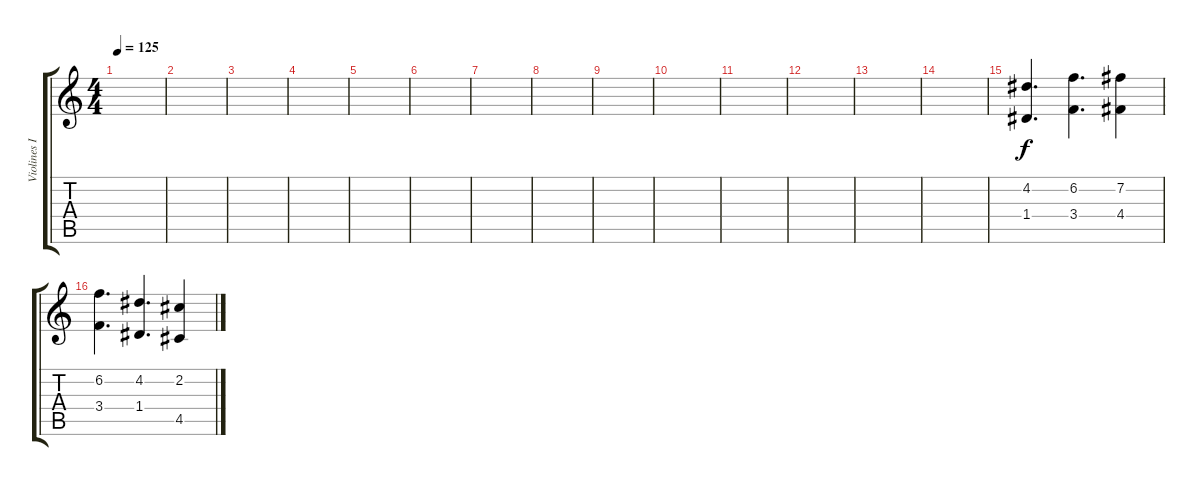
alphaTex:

\track ("Violines Imprescindibles" "Violines I") {instrument stringensemble1}
\staff {score tabs}
\tuning (E5 B4 G4 D4 A3 E3) {hide}
\ts (4 4)
\tempo 125
\clef g2
\ks c
|
|
|
|
|
|
|
|
|
|
|
|
|
|
(4.2 1.4).4{d} (6.2 3.4).4{d} (7.2 4.4).4 |
(6.2 3.4).4{d} (4.2 1.4).4{d} (2.2 4.5).4
